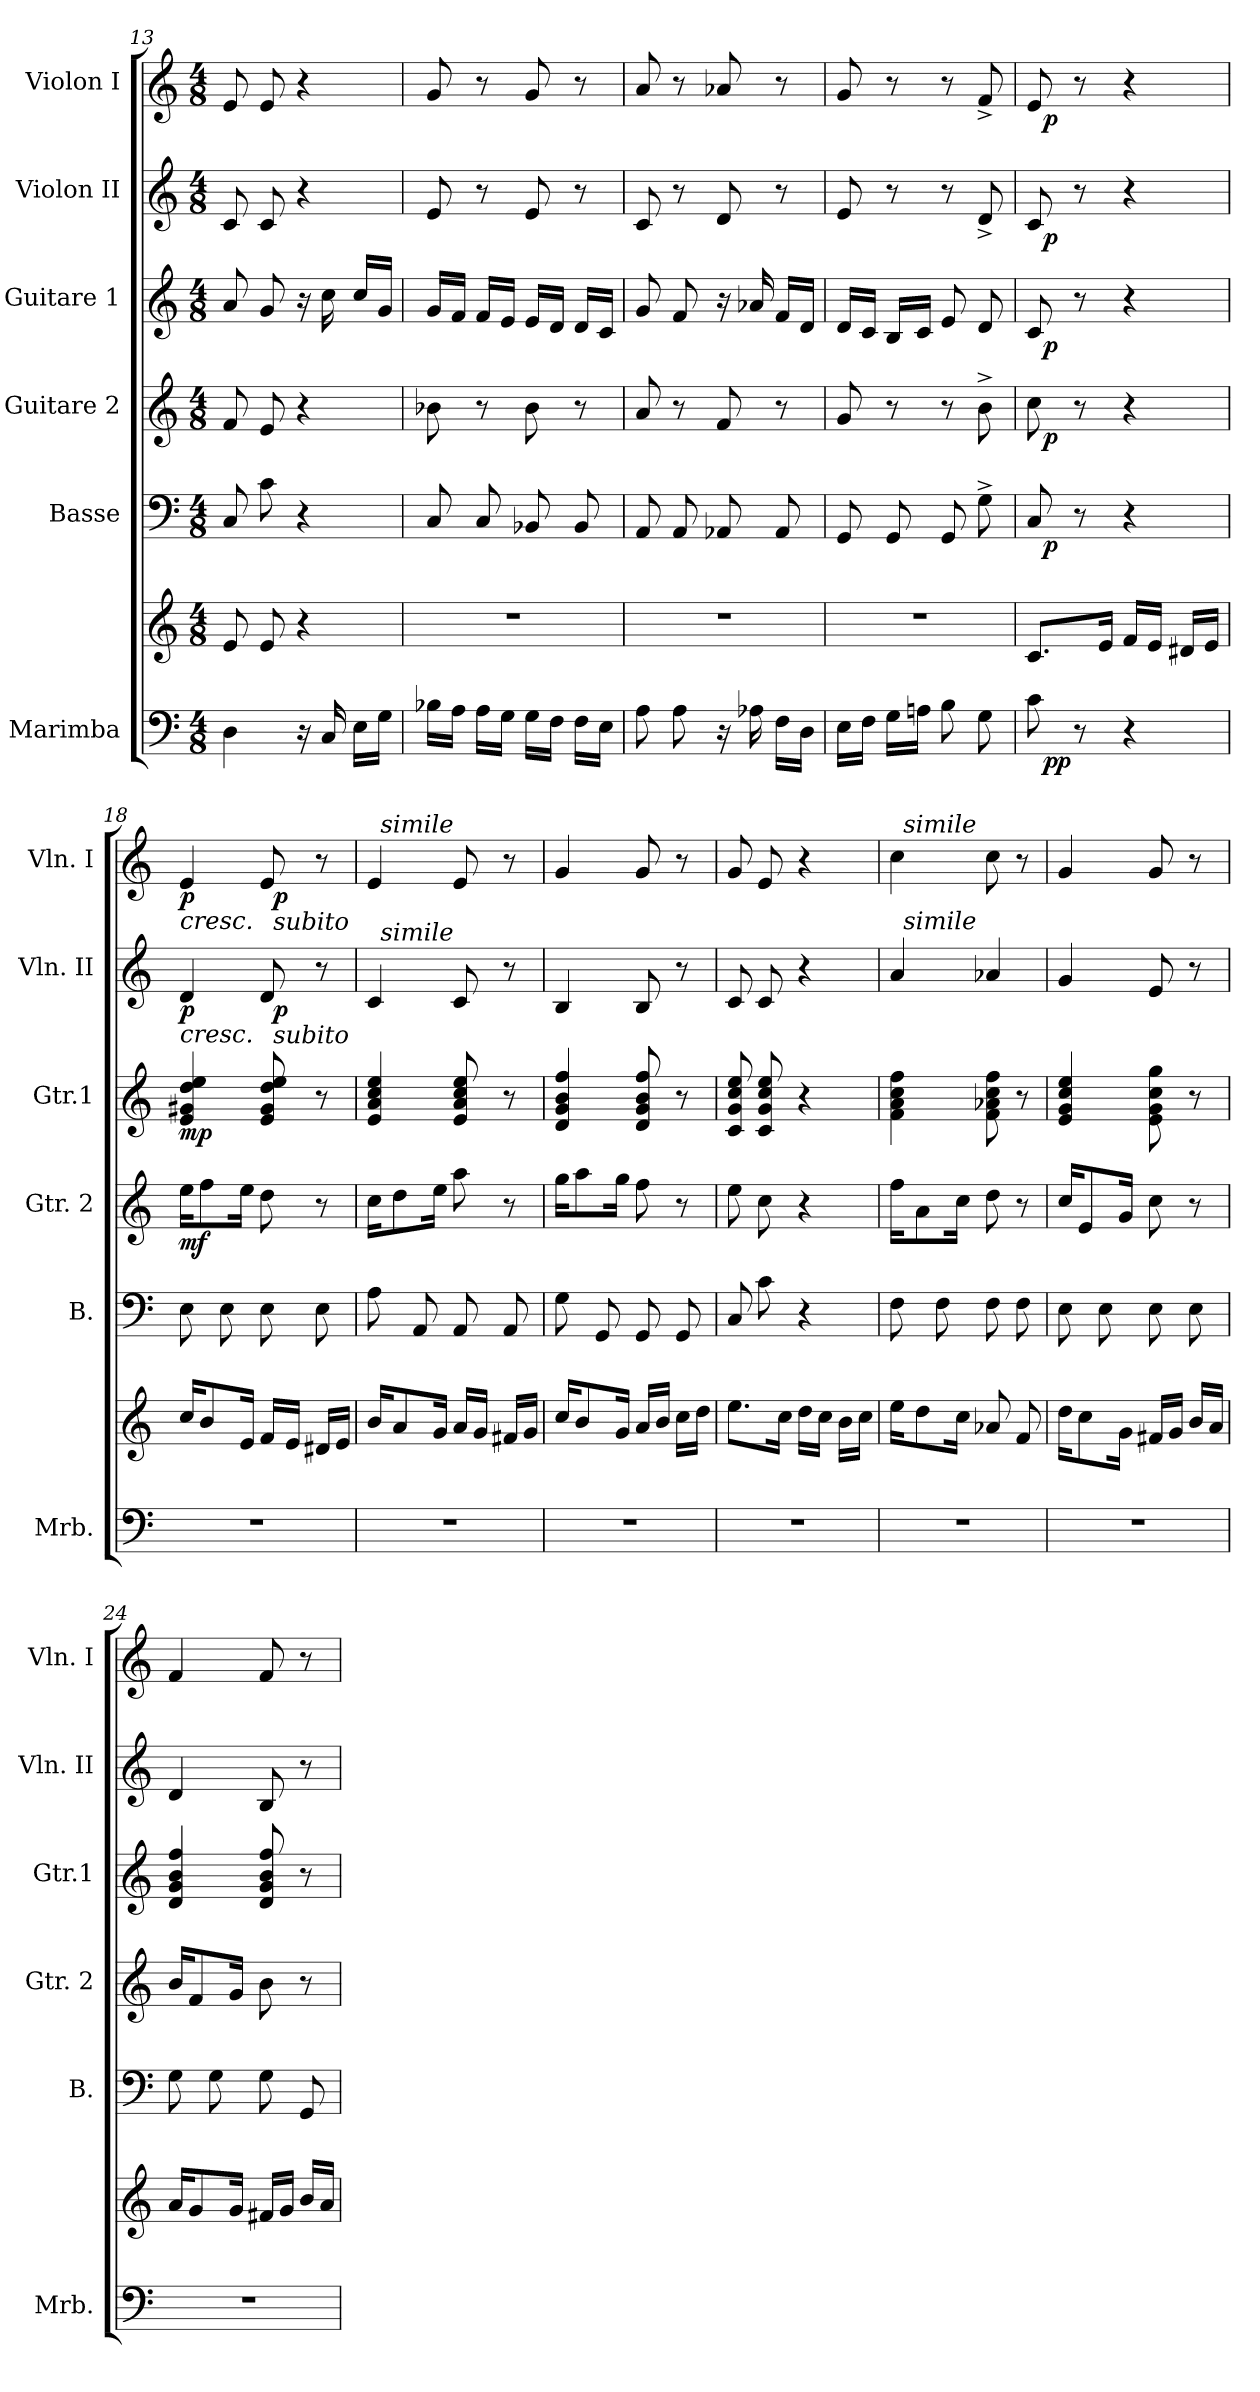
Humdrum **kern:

**kern	**kern	**dynam	**kern	**dynam	**kern	**dynam	**kern	**dynam	**kern	**dynam	**kern	**dynam
*part6	*part6	*part6	*part5	*part5	*part4	*part4	*part3	*part3	*part2	*part2	*part1	*part1
*staff7	*staff6	*staff6/7	*staff5	*staff5	*staff4	*staff4	*staff3	*staff3	*staff2	*staff2	*staff1	*staff1
*I"Marimba	*	*	*I"Basse	*	*I"Guitare 2	*	*I"Guitare 1	*	*I"Violon II	*	*I"Violon I	*
*I'Mrb.	*	*	*I'B.	*	*I'Gtr. 2	*	*I'Gtr.1	*	*I'Vln. II	*	*I'Vln. I	*
!!LO:PB:g=z
*clefF4	*clefG2	*	*clefF4	*	*clefG2	*	*clefG2	*	*clefG2	*	*clefG2	*
*	*	*	*ITrd7c12	*	*ITrd7c12	*	*ITrd7c12	*	*	*	*	*
*k[]	*k[]	*	*k[]	*	*k[]	*	*k[]	*	*k[]	*	*k[]	*
*C:	*C:	*	*C:	*	*C:	*	*C:	*	*C:	*	*C:	*
*M4/8	*M4/8	*	*M4/8	*	*M4/8	*	*M4/8	*	*M4/8	*	*M4/8	*
=13	=13	=13	=13	=13	=13	=13	=13	=13	=13	=13	=13	=13
4D\	8e/	.	8CC/	.	8F/	.	8A/	.	8c/	.	8e/	.
.	8e/	.	8C\	.	8E/	.	8G/	.	8c/	.	8e/	.
16r	4r	.	4r	.	4r	.	16r	.	4r	.	4r	.
16C/	.	.	.	.	.	.	16c\	.	.	.	.	.
16E\LL	.	.	.	.	.	.	16c/LL	.	.	.	.	.
16G\JJ	.	.	.	.	.	.	16G/JJ	.	.	.	.	.
=14	=14	=14	=14	=14	=14	=14	=14	=14	=14	=14	=14	=14
16B-X\LL	2r	.	8CC/	.	8B-X\	.	16G/LL	.	8e/	.	8g/	.
16A\JJ	.	.	.	.	.	.	16F/JJ	.	.	.	.	.
16A\LL	.	.	8CC/	.	8r	.	16F/LL	.	8r	.	8r	.
16G\JJ	.	.	.	.	.	.	16E/JJ	.	.	.	.	.
16G\LL	.	.	8BBB-X/	.	8B-\	.	16E/LL	.	8e/	.	8g/	.
16F\JJ	.	.	.	.	.	.	16D/JJ	.	.	.	.	.
16F\LL	.	.	8BBB-/	.	8r	.	16D/LL	.	8r	.	8r	.
16E\JJ	.	.	.	.	.	.	16C/JJ	.	.	.	.	.
=15	=15	=15	=15	=15	=15	=15	=15	=15	=15	=15	=15	=15
8A\	2r	.	8AAA/	.	8A/	.	8G/	.	8c/	.	8a/	.
8A\	.	.	8AAA/	.	8r	.	8F/	.	8r	.	8r	.
16r	.	.	8AAA-X/	.	8F/	.	16r	.	8d/	.	8a-X/	.
16A-X\	.	.	.	.	.	.	16A-X/	.	.	.	.	.
16F\LL	.	.	8AAA-/	.	8r	.	16F/LL	.	8r	.	8r	.
16D\JJ	.	.	.	.	.	.	16D/JJ	.	.	.	.	.
=16	=16	=16	=16	=16	=16	=16	=16	=16	=16	=16	=16	=16
16E\LL	2r	.	8GGG/	.	8G/	.	16D/LL	.	8e/	.	8g/	.
16F\JJ	.	.	.	.	.	.	16C/JJ	.	.	.	.	.
16G\LL	.	.	8GGG/	.	8r	.	16BB/LL	.	8r	.	8r	.
16An\JJ	.	.	.	.	.	.	16C/JJ	.	.	.	.	.
8B\	.	.	8GGG/	.	8r	.	8E/	.	8r	.	8r	.
8G\	.	.	8GG^>\	.	8B^>\	.	8D/	.	8d^</	.	8f^</	.
!!LO:PB:g=z
=17	=17	=17	=17	=17	=17	=17	=17	=17	=17	=17	=17	=17
*^	*^	*	*^	*	*^	*	*^	*	*^	*	*^	*
8c\	32ryy	8.c/L	32ryy	.	8CC/	32ryy	.	8c\	32ryy	.	8C/	32ryy	.	8c/	32ryy	.	8e/	32ryy	.
!	!	!	!	!LO:DY:b=2	!	!	!	!	!	!	!	!	!	!	!	!	!	!	!
!	!	!	!	!LO:DY:n=1:b	!	!	!LO:DY:b	!	!	!LO:DY:b	!	!	!LO:DY:b	!	!	!LO:DY:b	!	!	!LO:DY:b
.	4...ryy	.	4...ryy	p p	.	4...ryy	p	.	4...ryy	p	.	4...ryy	p	.	4...ryy	p	.	4...ryy	p
8r	.	.	.	.	8r	.	.	8r	.	.	8r	.	.	8r	.	.	8r	.	.
.	.	16e/Jk	.	.	.	.	.	.	.	.	.	.	.	.	.	.	.	.	.
4r	.	16f/LL	.	.	4r	.	.	4r	.	.	4r	.	.	4r	.	.	4r	.	.
.	.	16e/JJ	.	.	.	.	.	.	.	.	.	.	.	.	.	.	.	.	.
.	.	16d#X/LL	.	.	.	.	.	.	.	.	.	.	.	.	.	.	.	.	.
.	.	16e/JJ	.	.	.	.	.	.	.	.	.	.	.	.	.	.	.	.	.
=18	=18	=18	=18	=18	=18	=18	=18	=18	=18	=18	=18	=18	=18	=18	=18	=18	=18	=18	=18
!	!	!	!	!	!	!	!	!	!	!LO:DY:b	!	!	!LO:DY:b	!	!	!LO:HP:b	!	!	!LO:HP:b
!	!	!	!	!	!	!	!	!	!	!	!	!	!	!	!	!LO:DY:n=1:b	!	!	!LO:DY:n=1:b
*v	*v	*	*	*	*v	*v	*	*v	*v	*	*v	*v	*	*	*	*	*	*	*
*	*v	*v	*	*	*	*	*	*	*	*	*	*	*	*	*
2r	16cc/KL	.	8EE\	.	16e\KL	mf	4E/ 4G#X/ 4d/ 4e/	mp	4d/	4ryy	< p	4e/	4ryy	< p
.	8b/	.	.	.	8f\	.	.	.	.	.	.	.	.	.
.	.	.	8EE\	.	.	.	.	.	.	.	.	.	.	.
.	16e/Jk	.	.	.	16e\Jk	.	.	.	.	.	.	.	.	.
.	16f/LL	.	8EE\	.	8d\	.	8E/ 8G#/ 8d/ 8e/	.	8d/	32ryy	.	8e/	32ryy	.
!	!	!	!	!	!	!	!	!	!	!	!	!	!LO:TX:b:i:t=subito	!
!	!	!	!	!	!	!	!	!	!	!LO:TX:b:i:t=subito	!	!	!	!
!	!	!	!	!	!	!	!	!	!	!	!LO:DY:n=2:b	!	!	!LO:DY:n=2:b
.	.	.	.	.	.	.	.	.	.	8..ryy	p	.	8..ryy	p
.	16e/JJ	.	.	.	.	.	.	.	.	.	.	.	.	.
.	16d#X/LL	.	8EE\	.	8r	.	8r	.	8r	.	[	8r	.	[
.	16e/JJ	.	.	.	.	.	.	.	.	.	.	.	.	.
=19	=19	=19	=19	=19	=19	=19	=19	=19	=19	=19	=19	=19	=19	=19
2r	16b/KL	.	8AA\	.	16c\KL	.	4E/ 4A/ 4c/ 4e/	.	4c/	32ryy	.	4e/	32ryy	.
!	!	!	!	!	!	!	!	!	!	!	!	!	!LO:TX:a:i:t=simile	!
!	!	!	!	!	!	!	!	!	!	!LO:TX:a:i:t=simile	!	!	!	!
.	.	.	.	.	.	.	.	.	.	4...ryy	.	.	4...ryy	.
.	8a/	.	.	.	8d\	.	.	.	.	.	.	.	.	.
.	.	.	8AAA/	.	.	.	.	.	.	.	.	.	.	.
.	16g/Jk	.	.	.	16e\Jk	.	.	.	.	.	.	.	.	.
.	16a/LL	.	8AAA/	.	8a\	.	8E/ 8A/ 8c/ 8e/	.	8c/	.	.	8e/	.	.
.	16g/JJ	.	.	.	.	.	.	.	.	.	.	.	.	.
.	16f#X/LL	.	8AAA/	.	8r	.	8r	.	8r	.	.	8r	.	.
.	16g/JJ	.	.	.	.	.	.	.	.	.	.	.	.	.
*	*	*	*	*	*	*	*	*	*v	*v	*	*	*	*
*	*	*	*	*	*	*	*	*	*	*	*v	*v	*
=20	=20	=20	=20	=20	=20	=20	=20	=20	=20	=20	=20	=20
2r	16cc/KL	.	8GG\	.	16g\KL	.	4D/ 4G/ 4B/ 4f/	.	4B/	.	4g/	.
.	8b/	.	.	.	8a\	.	.	.	.	.	.	.
.	.	.	8GGG/	.	.	.	.	.	.	.	.	.
.	16g/Jk	.	.	.	16g\Jk	.	.	.	.	.	.	.
.	16a/LL	.	8GGG/	.	8f\	.	8D/ 8G/ 8B/ 8f/	.	8B/	.	8g/	.
.	16b/JJ	.	.	.	.	.	.	.	.	.	.	.
.	16cc\LL	.	8GGG/	.	8r	.	8r	.	8r	.	8r	.
.	16dd\JJ	.	.	.	.	.	.	.	.	.	.	.
!!LO:PB:g=z
=21	=21	=21	=21	=21	=21	=21	=21	=21	=21	=21	=21	=21
2r	8.ee\L	.	8CC/	.	8e\	.	8C/ 8G/ 8c/ 8e/	.	8c/	.	8g/	.
.	.	.	8C\	.	8c\	.	8C/ 8G/ 8c/ 8e/	.	8c/	.	8e/	.
.	16cc\Jk	.	.	.	.	.	.	.	.	.	.	.
.	16dd\LL	.	4r	.	4r	.	4r	.	4r	.	4r	.
.	16cc\JJ	.	.	.	.	.	.	.	.	.	.	.
.	16b\LL	.	.	.	.	.	.	.	.	.	.	.
.	16cc\JJ	.	.	.	.	.	.	.	.	.	.	.
=22	=22	=22	=22	=22	=22	=22	=22	=22	=22	=22	=22	=22
*	*	*	*	*	*	*	*	*	*^	*	*^	*
2r	16ee\KL	.	8FF\	.	16f\KL	.	4F\ 4A\ 4c\ 4f\	.	4a/	32ryy	.	4cc\	32ryy	.
!	!	!	!	!	!	!	!	!	!	!	!	!	!LO:TX:a:i:t=simile	!
!	!	!	!	!	!	!	!	!	!	!LO:TX:a:i:t=simile	!	!	!	!
.	.	.	.	.	.	.	.	.	.	4...ryy	.	.	4...ryy	.
.	8dd\	.	.	.	8A\	.	.	.	.	.	.	.	.	.
.	.	.	8FF\	.	.	.	.	.	.	.	.	.	.	.
.	16cc\Jk	.	.	.	16c\Jk	.	.	.	.	.	.	.	.	.
.	8a-X/	.	8FF\	.	8d\	.	8F\ 8A-X\ 8c\ 8f\	.	4a-X/	.	.	8cc\	.	.
.	8f/	.	8FF\	.	8r	.	8r	.	.	.	.	8r	.	.
*	*	*	*	*	*	*	*	*	*v	*v	*	*	*	*
*	*	*	*	*	*	*	*	*	*	*	*v	*v	*
=23	=23	=23	=23	=23	=23	=23	=23	=23	=23	=23	=23	=23
2r	16dd\KL	.	8EE\	.	16c/KL	.	4E/ 4G/ 4c/ 4e/	.	4g/	.	4g/	.
.	8cc\	.	.	.	8E/	.	.	.	.	.	.	.
.	.	.	8EE\	.	.	.	.	.	.	.	.	.
.	16g\Jk	.	.	.	16G/Jk	.	.	.	.	.	.	.
.	16f#X/LL	.	8EE\	.	8c\	.	8E\ 8G\ 8c\ 8g\	.	8e/	.	8g/	.
.	16g/JJ	.	.	.	.	.	.	.	.	.	.	.
.	16b/LL	.	8EE\	.	8r	.	8r	.	8r	.	8r	.
.	16a/JJ	.	.	.	.	.	.	.	.	.	.	.
=24	=24	=24	=24	=24	=24	=24	=24	=24	=24	=24	=24	=24
2r	16a/KL	.	8GG\	.	16B/KL	.	4D/ 4G/ 4B/ 4f/	.	4d/	.	4f/	.
.	8g/	.	.	.	8F/	.	.	.	.	.	.	.
.	.	.	8GG\	.	.	.	.	.	.	.	.	.
.	16g/Jk	.	.	.	16G/Jk	.	.	.	.	.	.	.
.	16f#X/LL	.	8GG\	.	8B\	.	8D/ 8G/ 8B/ 8f/	.	8B/	.	8f/	.
.	16g/JJ	.	.	.	.	.	.	.	.	.	.	.
.	16b/LL	.	8GGG/	.	8r	.	8r	.	8r	.	8r	.
.	16a/JJ	.	.	.	.	.	.	.	.	.	.	.
=	=	=	=	=	=	=	=	=	=	=	=	=
*-	*-	*-	*-	*-	*-	*-	*-	*-	*-	*-	*-	*-
